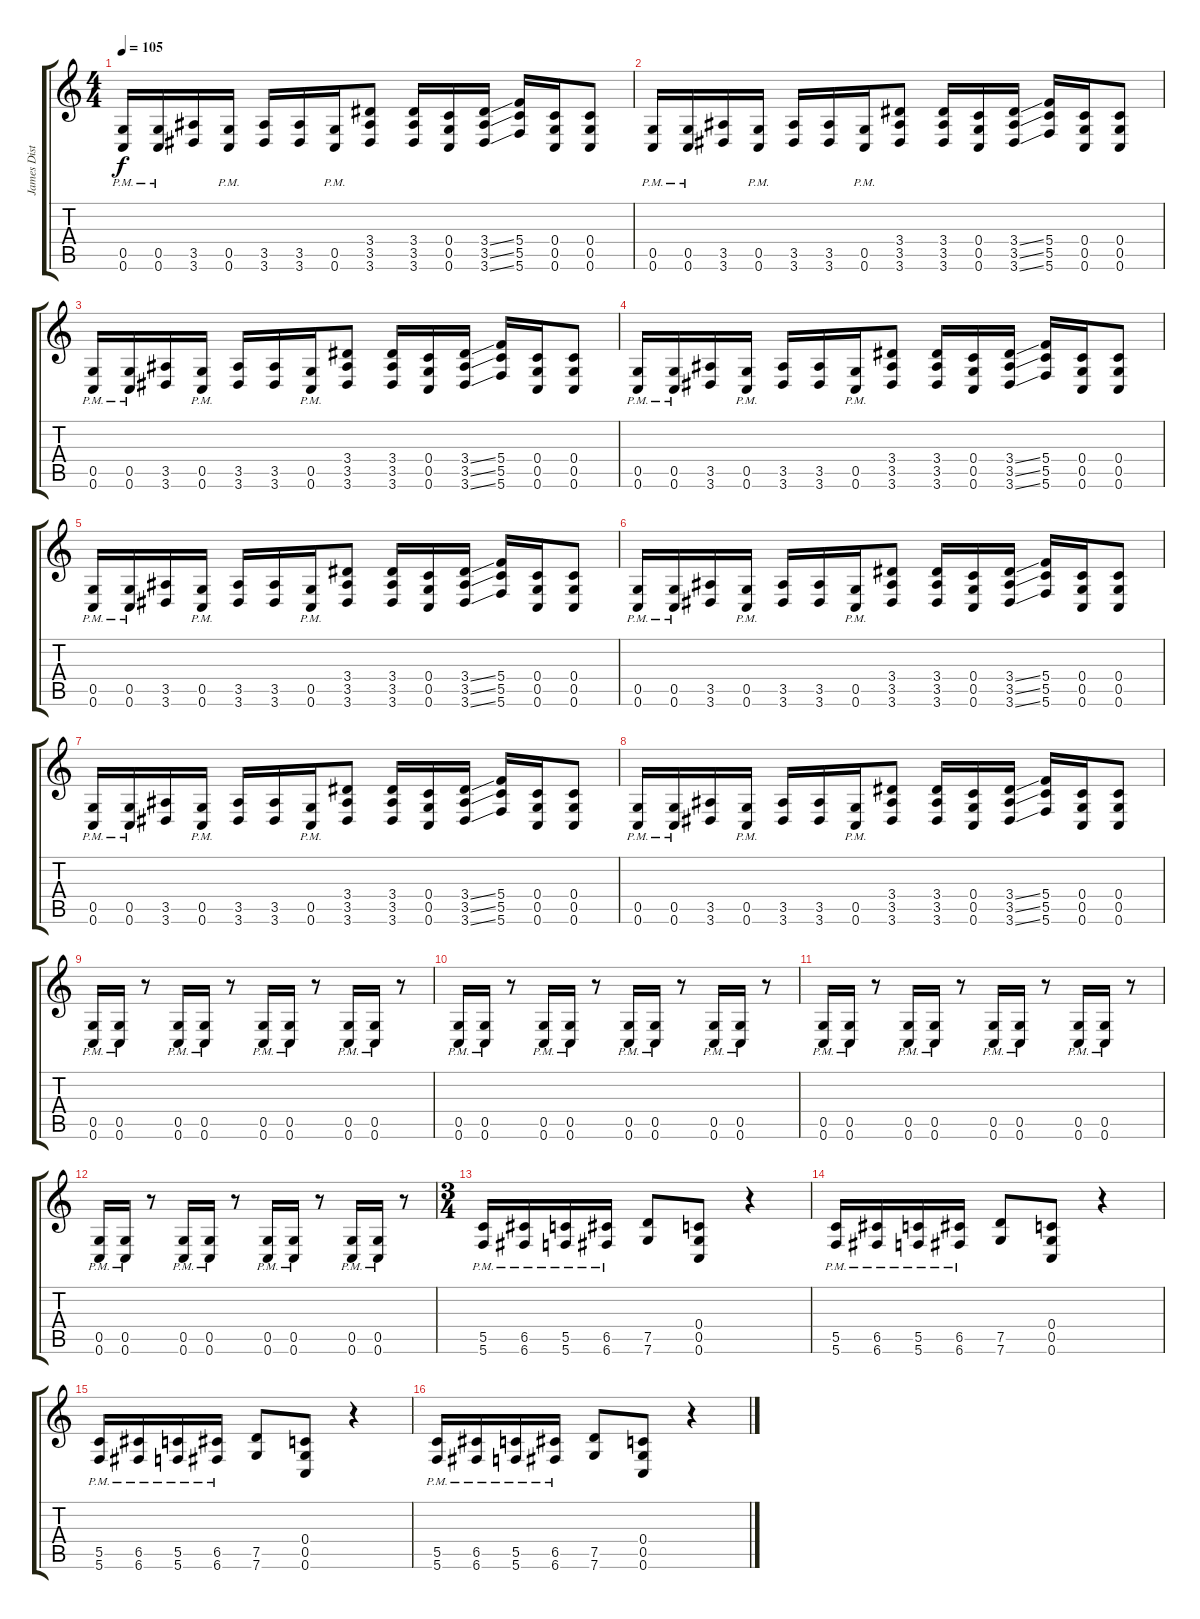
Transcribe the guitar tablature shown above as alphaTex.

\track ("James Distortion" "James Dist") {instrument distortionguitar}
\staff {score tabs}
\tuning (D4 A3 F3 C3 G2 C2) {hide}
\ts (4 4)
\tempo 105
\clef g2
\ks c
(0.5{pm} 0.6{pm}).16{dy f instrument distortionguitar} (0.5{pm} 0.6{pm}).16 (3.5 3.6).16 (0.5{pm} 0.6{pm}).16 (3.5 3.6).16 (3.5 3.6).16 (0.5{pm} 0.6{pm}).16 (3.4 3.5 3.6).8 (3.4 3.5 3.6).16 (0.4 0.5 0.6).16 (3.4{ss} 3.5{ss} 3.6{ss}).16 (5.4 5.5 5.6).16 (0.4 0.5 0.6).16 (0.4 0.5 0.6).8 |
(0.5{pm} 0.6{pm}).16 (0.5{pm} 0.6{pm}).16 (3.5 3.6).16 (0.5{pm} 0.6{pm}).16 (3.5 3.6).16 (3.5 3.6).16 (0.5{pm} 0.6{pm}).16 (3.4 3.5 3.6).8 (3.4 3.5 3.6).16 (0.4 0.5 0.6).16 (3.4{ss} 3.5{ss} 3.6{ss}).16 (5.4 5.5 5.6).16 (0.4 0.5 0.6).16 (0.4 0.5 0.6).8 |
(0.5{pm} 0.6{pm}).16 (0.5{pm} 0.6{pm}).16 (3.5 3.6).16 (0.5{pm} 0.6{pm}).16 (3.5 3.6).16 (3.5 3.6).16 (0.5{pm} 0.6{pm}).16 (3.4 3.5 3.6).8 (3.4 3.5 3.6).16 (0.4 0.5 0.6).16 (3.4{ss} 3.5{ss} 3.6{ss}).16 (5.4 5.5 5.6).16 (0.4 0.5 0.6).16 (0.4 0.5 0.6).8 |
(0.5{pm} 0.6{pm}).16 (0.5{pm} 0.6{pm}).16 (3.5 3.6).16 (0.5{pm} 0.6{pm}).16 (3.5 3.6).16 (3.5 3.6).16 (0.5{pm} 0.6{pm}).16 (3.4 3.5 3.6).8 (3.4 3.5 3.6).16 (0.4 0.5 0.6).16 (3.4{ss} 3.5{ss} 3.6{ss}).16 (5.4 5.5 5.6).16 (0.4 0.5 0.6).16 (0.4 0.5 0.6).8 |
(0.5{pm} 0.6{pm}).16 (0.5{pm} 0.6{pm}).16 (3.5 3.6).16 (0.5{pm} 0.6{pm}).16 (3.5 3.6).16 (3.5 3.6).16 (0.5{pm} 0.6{pm}).16 (3.4 3.5 3.6).8 (3.4 3.5 3.6).16 (0.4 0.5 0.6).16 (3.4{ss} 3.5{ss} 3.6{ss}).16 (5.4 5.5 5.6).16 (0.4 0.5 0.6).16 (0.4 0.5 0.6).8 |
(0.5{pm} 0.6{pm}).16 (0.5{pm} 0.6{pm}).16 (3.5 3.6).16 (0.5{pm} 0.6{pm}).16 (3.5 3.6).16 (3.5 3.6).16 (0.5{pm} 0.6{pm}).16 (3.4 3.5 3.6).8 (3.4 3.5 3.6).16 (0.4 0.5 0.6).16 (3.4{ss} 3.5{ss} 3.6{ss}).16 (5.4 5.5 5.6).16 (0.4 0.5 0.6).16 (0.4 0.5 0.6).8 |
(0.5{pm} 0.6{pm}).16 (0.5{pm} 0.6{pm}).16 (3.5 3.6).16 (0.5{pm} 0.6{pm}).16 (3.5 3.6).16 (3.5 3.6).16 (0.5{pm} 0.6{pm}).16 (3.4 3.5 3.6).8 (3.4 3.5 3.6).16 (0.4 0.5 0.6).16 (3.4{ss} 3.5{ss} 3.6{ss}).16 (5.4 5.5 5.6).16 (0.4 0.5 0.6).16 (0.4 0.5 0.6).8 |
(0.5{pm} 0.6{pm}).16 (0.5{pm} 0.6{pm}).16 (3.5 3.6).16 (0.5{pm} 0.6{pm}).16 (3.5 3.6).16 (3.5 3.6).16 (0.5{pm} 0.6{pm}).16 (3.4 3.5 3.6).8 (3.4 3.5 3.6).16 (0.4 0.5 0.6).16 (3.4{ss} 3.5{ss} 3.6{ss}).16 (5.4 5.5 5.6).16 (0.4 0.5 0.6).16 (0.4 0.5 0.6).8 |
(0.5{pm} 0.6{pm}).16 (0.5{pm} 0.6{pm}).16 r.8 (0.5{pm} 0.6{pm}).16 (0.5{pm} 0.6{pm}).16 r.8 (0.5{pm} 0.6{pm}).16 (0.5{pm} 0.6{pm}).16 r.8 (0.5{pm} 0.6{pm}).16 (0.5{pm} 0.6{pm}).16 r.8 |
(0.5{pm} 0.6{pm}).16 (0.5{pm} 0.6{pm}).16 r.8 (0.5{pm} 0.6{pm}).16 (0.5{pm} 0.6{pm}).16 r.8 (0.5{pm} 0.6{pm}).16 (0.5{pm} 0.6{pm}).16 r.8 (0.5{pm} 0.6{pm}).16 (0.5{pm} 0.6{pm}).16 r.8 |
(0.5{pm} 0.6{pm}).16 (0.5{pm} 0.6{pm}).16 r.8 (0.5{pm} 0.6{pm}).16 (0.5{pm} 0.6{pm}).16 r.8 (0.5{pm} 0.6{pm}).16 (0.5{pm} 0.6{pm}).16 r.8 (0.5{pm} 0.6{pm}).16 (0.5{pm} 0.6{pm}).16 r.8 |
(0.5{pm} 0.6{pm}).16 (0.5{pm} 0.6{pm}).16 r.8 (0.5{pm} 0.6{pm}).16 (0.5{pm} 0.6{pm}).16 r.8 (0.5{pm} 0.6{pm}).16 (0.5{pm} 0.6{pm}).16 r.8 (0.5{pm} 0.6{pm}).16 (0.5{pm} 0.6{pm}).16 r.8 |
\ts (3 4)
(5.5{pm} 5.6{pm}).16 (6.5{pm} 6.6{pm}).16 (5.5{pm} 5.6{pm}).16 (6.5{pm} 6.6{pm}).16 (7.5 7.6).8 (0.4 0.5 0.6).8 r.4 |
(5.5{pm} 5.6{pm}).16 (6.5{pm} 6.6{pm}).16 (5.5{pm} 5.6{pm}).16 (6.5{pm} 6.6{pm}).16 (7.5 7.6).8 (0.4 0.5 0.6).8 r.4 |
(5.5{pm} 5.6{pm}).16 (6.5{pm} 6.6{pm}).16 (5.5{pm} 5.6{pm}).16 (6.5{pm} 6.6{pm}).16 (7.5 7.6).8 (0.4 0.5 0.6).8 r.4 |
(5.5{pm} 5.6{pm}).16 (6.5{pm} 6.6{pm}).16 (5.5{pm} 5.6{pm}).16 (6.5{pm} 6.6{pm}).16 (7.5 7.6).8 (0.4 0.5 0.6).8 r.4
